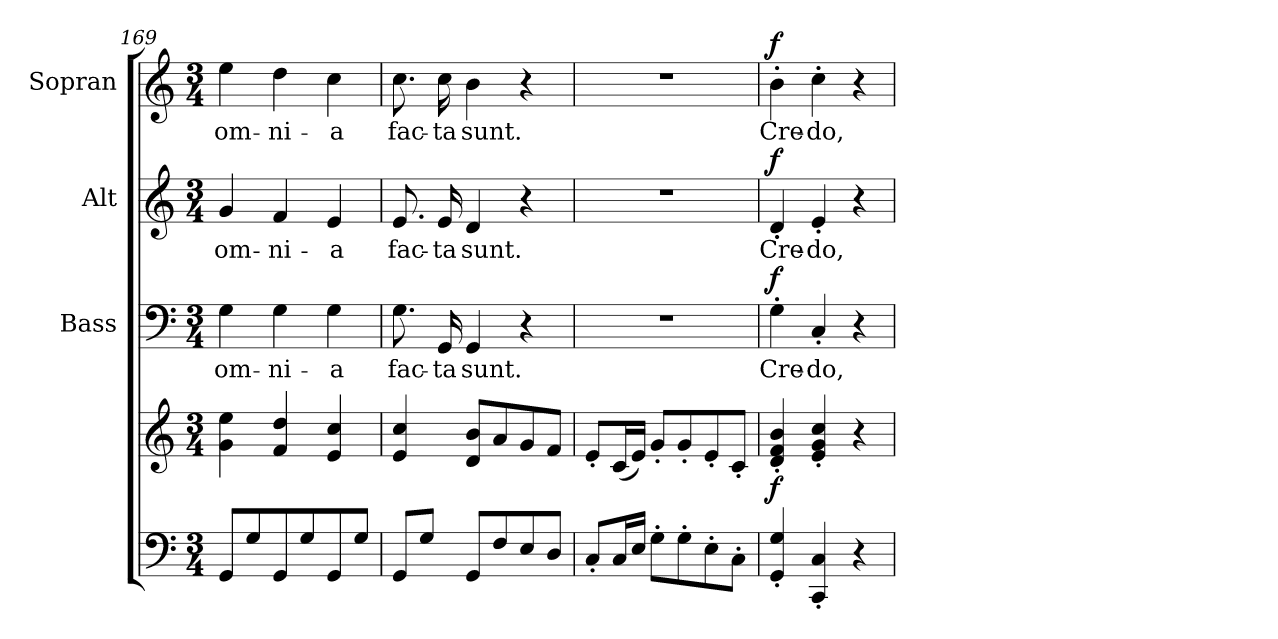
**kern	**kern	**dynam	**kern	**text	**dynam	**kern	**text	**dynam	**kern	**text	**dynam
*part4	*part4	*part4	*part3	*part3	*part3	*part2	*part2	*part2	*part1	*part1	*part1
*staff5	*staff4	*staff4/5	*staff3	*staff3	*staff3	*staff2	*staff2	*staff2	*staff1	*staff1	*staff1
*	*	*	*I"Bass	*	*	*I"Alt	*	*	*I"Sopran	*	*
*	*	*	*I'B.	*	*	*I'A.	*	*	*I'S.	*	*
*clefF4	*clefG2	*	*clefF4	*	*	*clefG2	*	*	*clefG2	*	*
*k[]	*k[]	*	*k[]	*	*	*k[]	*	*	*k[]	*	*
*C:	*C:	*	*C:	*	*	*C:	*	*	*C:	*	*
*M3/4	*M3/4	*	*M3/4	*	*	*M3/4	*	*	*M3/4	*	*
=169	=169	=169	=169	=169	=169	=169	=169	=169	=169	=169	=169
!	!	!	!	!LO:LY:b	!	!	!LO:LY:b	!	!	!LO:LY:b	!
8GG/L	4g\ 4ee\	.	4G\	om-	.	4g/	om-	.	4ee\	om-	.
8G/	.	.	.	.	.	.	.	.	.	.	.
!	!	!	!	!LO:LY:b	!	!	!LO:LY:b	!	!	!LO:LY:b	!
8GG/	4f/ 4dd/	.	4G\	-ni-	.	4f/	-ni-	.	4dd\	-ni-	.
8G/	.	.	.	.	.	.	.	.	.	.	.
!	!	!	!	!LO:LY:b	!	!	!LO:LY:b	!	!	!LO:LY:b	!
8GG/	4e/ 4cc/	.	4G\	-a	.	4e/	-a	.	4cc\	-a	.
8G/J	.	.	.	.	.	.	.	.	.	.	.
!!LO:LB:g=z
=170	=170	=170	=170	=170	=170	=170	=170	=170	=170	=170	=170
!	!	!	!	!LO:LY:b	!	!	!LO:LY:b	!	!	!LO:LY:b	!
8GG/L	4e/ 4cc/	.	8.G\	fac-	.	8.e/	fac-	.	8.cc\	fac-	.
8G/J	.	.	.	.	.	.	.	.	.	.	.
!	!	!	!	!LO:LY:b	!	!	!LO:LY:b	!	!	!LO:LY:b	!
.	.	.	16GG/	-ta	.	16e/	-ta	.	16cc\	-ta	.
!	!	!	!	!LO:LY:b	!	!	!LO:LY:b	!	!	!LO:LY:b	!
8GG/L	8d/ 8b/L	.	4GG/	sunt.	.	4d/	sunt.	.	4b\	sunt.	.
8F/	8a/	.	.	.	.	.	.	.	.	.	.
8E/	8g/	.	4r	.	.	4r	.	.	4r	.	.
8D/J	8f/J	.	.	.	.	.	.	.	.	.	.
=171	=171	=171	=171	=171	=171	=171	=171	=171	=171	=171	=171
8C'</L	8e'</L	.	2.r	.	.	2.r	.	.	2.r	.	.
16C/L	(<16c/L	.	.	.	.	.	.	.	.	.	.
16E/JJ	16e/JJ)	.	.	.	.	.	.	.	.	.	.
8G'>\L	8g'</L	.	.	.	.	.	.	.	.	.	.
8G'>\	8g'</	.	.	.	.	.	.	.	.	.	.
8E'>\	8e'</	.	.	.	.	.	.	.	.	.	.
8C'>\J	8c'</J	.	.	.	.	.	.	.	.	.	.
=172	=172	=172	=172	=172	=172	=172	=172	=172	=172	=172	=172
!	!	!LO:DY:b	!	!LO:LY:b	!LO:DY:a	!	!LO:LY:b	!LO:DY:a	!	!LO:LY:b	!LO:DY:a
4GG/'< 4G/'<	4d/'< 4f/'< 4b/'<	f	4G'>\	Cre-	f	4d'</	Cre-	f	4b'>\	Cre-	f
!	!	!	!	!LO:LY:b	!	!	!LO:LY:b	!	!	!LO:LY:b	!
4CC/'< 4C/'<	4e/'< 4g/'< 4cc/'<	.	4C'</	-do,	.	4e'</	-do,	.	4cc'>\	-do,	.
4r	4r	.	4r	.	.	4r	.	.	4r	.	.
=	=	=	=	=	=	=	=	=	=	=	=
*-	*-	*-	*-	*-	*-	*-	*-	*-	*-	*-	*-
